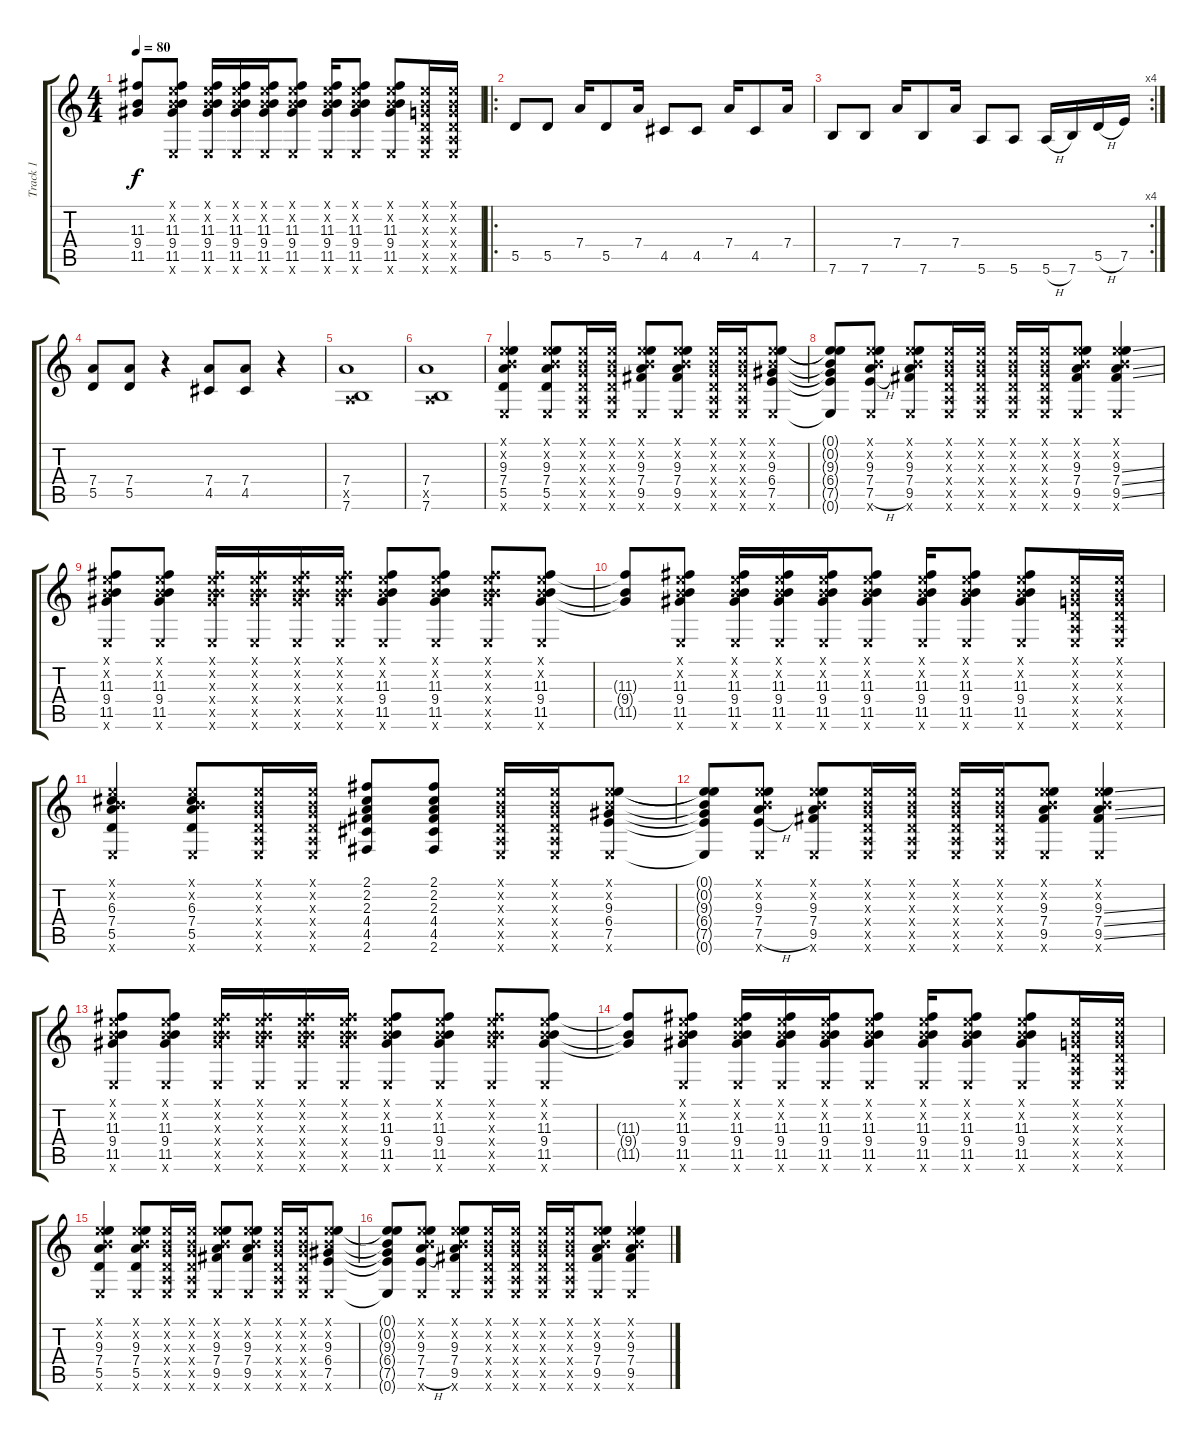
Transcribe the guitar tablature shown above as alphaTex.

\track ("Track 1" "Track 1") {instrument acousticguitarsteel}
\staff {score tabs}
\tuning (E4 B3 G3 D3 A2 E2) {hide}
\ts (4 4)
\tempo 80
\clef g2
\ks c
(11.3{t} 9.4{t} 11.5{t}).8{dy f} (0.1{x} 0.2{x} 11.3 9.4 11.5 0.6{x}).8 (0.1{x} 0.2{x} 11.3 9.4 11.5 0.6{x}).16 (0.1{x} 0.2{x} 11.3 9.4 11.5 0.6{x}).16 (0.1{x} 0.2{x} 11.3 9.4 11.5 0.6{x}).16 (0.1{x} 0.2{x} 11.3 9.4 11.5 0.6{x}).8 (0.1{x} 0.2{x} 11.3 9.4 11.5 0.6{x}).16 (0.1{x} 0.2{x} 11.3 9.4 11.5 0.6{x}).8 (0.1{x} 0.2{x} 11.3 9.4 11.5 0.6{x}).8 (0.1{x} 0.2{x} 0.3{x} 0.4{x} 0.5{x} 0.6{x}).16 (0.1{x} 0.2{x} 0.3{x} 0.4{x} 0.5{x} 0.6{x}).16 |
\ro
5.5.8 5.5.8 7.4.16 5.5.8 7.4.16 4.5.8 4.5.8 7.4.16 4.5.8 7.4.16 |
\rc 4
7.6.8 7.6.8 7.4.16 7.6.8 7.4.16 5.6.8 5.6.8 5.6{h}.16 7.6.16 5.5{h}.16 7.5.16 |
(7.4 5.5).8 (7.4 5.5).8 r.4 (7.4 4.5).8 (7.4 4.5).8 r.4 |
(7.4 0.5{x} 7.6).1 |
(7.4 0.5{x} 7.6).1 |
(0.1{x} 0.2{x} 9.3 7.4 5.5 0.6{x}).4 (0.1{x} 0.2{x} 9.3 7.4 5.5 0.6{x}).8 (0.1{x} 0.2{x} 0.3{x} 0.4{x} 0.5{x} 0.6{x}).16 (0.1{x} 0.2{x} 0.3{x} 0.4{x} 0.5{x} 0.6{x}).16 (0.1{x} 0.2{x} 9.3 7.4 9.5 0.6{x}).8 (0.1{x} 0.2{x} 9.3 7.4 9.5 0.6{x}).8 (0.1{x} 0.2{x} 0.3{x} 0.4{x} 0.5{x} 0.6{x}).16 (0.1{x} 0.2{x} 0.3{x} 0.4{x} 0.5{x} 0.6{x}).16 (0.1{x} 0.2{x} 9.3 6.4 7.5 0.6{x}).8 |
(0.1{t} 0.2{t} 9.3{t} 6.4{t} 7.5{t} 0.6{t}).8 (0.1{x} 0.2{x} 9.3 7.4 7.5{h} 0.6{x}).8 (0.1{x} 0.2{x} 9.3 7.4 9.5 0.6{x}).8 (0.1{x} 0.2{x} 0.3{x} 0.4{x} 0.5{x} 0.6{x}).16 (0.1{x} 0.2{x} 0.3{x} 0.4{x} 0.5{x} 0.6{x}).16 (0.1{x} 0.2{x} 0.3{x} 0.4{x} 0.5{x} 0.6{x}).16 (0.1{x} 0.2{x} 0.3{x} 0.4{x} 0.5{x} 0.6{x}).16 (0.1{x} 0.2{x} 9.3 7.4 9.5 0.6{x}).8 (0.1{x} 0.2{x} 9.3{ss} 7.4{ss} 9.5{ss} 0.6{x}).4 |
(0.1{x} 0.2{x} 11.3 9.4 11.5 0.6{x}).8 (0.1{x} 0.2{x} 11.3 9.4 11.5 0.6{x}).8 (0.1{x} 0.2{x} 11.3{x} 9.4{x} 11.5{x} 0.6{x}).16 (0.1{x} 0.2{x} 11.3{x} 9.4{x} 11.5{x} 0.6{x}).16 (0.1{x} 0.2{x} 11.3{x} 9.4{x} 11.5{x} 0.6{x}).16 (0.1{x} 0.2{x} 11.3{x} 9.4{x} 11.5{x} 0.6{x}).16 (0.1{x} 0.2{x} 11.3 9.4 11.5 0.6{x}).8 (0.1{x} 0.2{x} 11.3 9.4 11.5 0.6{x}).8 (0.1{x} 0.2{x} 11.3{x} 9.4{x} 11.5{x} 0.6{x}).8 (0.1{x} 0.2{x} 11.3 9.4 11.5 0.6{x}).8 |
(11.3{t} 9.4{t} 11.5{t}).8 (0.1{x} 0.2{x} 11.3 9.4 11.5 0.6{x}).8 (0.1{x} 0.2{x} 11.3 9.4 11.5 0.6{x}).16 (0.1{x} 0.2{x} 11.3 9.4 11.5 0.6{x}).16 (0.1{x} 0.2{x} 11.3 9.4 11.5 0.6{x}).16 (0.1{x} 0.2{x} 11.3 9.4 11.5 0.6{x}).8 (0.1{x} 0.2{x} 11.3 9.4 11.5 0.6{x}).16 (0.1{x} 0.2{x} 11.3 9.4 11.5 0.6{x}).8 (0.1{x} 0.2{x} 11.3 9.4 11.5 0.6{x}).8 (0.1{x} 0.2{x} 0.3{x} 0.4{x} 0.5{x} 0.6{x}).16 (0.1{x} 0.2{x} 0.3{x} 0.4{x} 0.5{x} 0.6{x}).16 |
(0.1{x} 0.2{x} 6.3 7.4 5.5 0.6{x}).4 (0.1{x} 0.2{x} 6.3 7.4 5.5 0.6{x}).8 (0.1{x} 0.2{x} 0.3{x} 0.4{x} 0.5{x} 0.6{x}).16 (0.1{x} 0.2{x} 0.3{x} 0.4{x} 0.5{x} 0.6{x}).16 (2.1 2.2 2.3 4.4 4.5 2.6).8 (2.1 2.2 2.3 4.4 4.5 2.6).8 (0.1{x} 0.2{x} 0.3{x} 0.4{x} 0.5{x} 0.6{x}).16 (0.1{x} 0.2{x} 0.3{x} 0.4{x} 0.5{x} 0.6{x}).16 (0.1{x} 0.2{x} 9.3 6.4 7.5 0.6{x}).8 |
(0.1{t} 0.2{t} 9.3{t} 6.4{t} 7.5{t} 0.6{t}).8 (0.1{x} 0.2{x} 9.3 7.4 7.5{h} 0.6{x}).8 (0.1{x} 0.2{x} 9.3 7.4 9.5 0.6{x}).8 (0.1{x} 0.2{x} 0.3{x} 0.4{x} 0.5{x} 0.6{x}).16 (0.1{x} 0.2{x} 0.3{x} 0.4{x} 0.5{x} 0.6{x}).16 (0.1{x} 0.2{x} 0.3{x} 0.4{x} 0.5{x} 0.6{x}).16 (0.1{x} 0.2{x} 0.3{x} 0.4{x} 0.5{x} 0.6{x}).16 (0.1{x} 0.2{x} 9.3 7.4 9.5 0.6{x}).8 (0.1{x} 0.2{x} 9.3{ss} 7.4{ss} 9.5{ss} 0.6{x}).4 |
(0.1{x} 0.2{x} 11.3 9.4 11.5 0.6{x}).8 (0.1{x} 0.2{x} 11.3 9.4 11.5 0.6{x}).8 (0.1{x} 0.2{x} 11.3{x} 9.4{x} 11.5{x} 0.6{x}).16 (0.1{x} 0.2{x} 11.3{x} 9.4{x} 11.5{x} 0.6{x}).16 (0.1{x} 0.2{x} 11.3{x} 9.4{x} 11.5{x} 0.6{x}).16 (0.1{x} 0.2{x} 11.3{x} 9.4{x} 11.5{x} 0.6{x}).16 (0.1{x} 0.2{x} 11.3 9.4 11.5 0.6{x}).8 (0.1{x} 0.2{x} 11.3 9.4 11.5 0.6{x}).8 (0.1{x} 0.2{x} 11.3{x} 9.4{x} 11.5{x} 0.6{x}).8 (0.1{x} 0.2{x} 11.3 9.4 11.5 0.6{x}).8 |
(11.3{t} 9.4{t} 11.5{t}).8 (0.1{x} 0.2{x} 11.3 9.4 11.5 0.6{x}).8 (0.1{x} 0.2{x} 11.3 9.4 11.5 0.6{x}).16 (0.1{x} 0.2{x} 11.3 9.4 11.5 0.6{x}).16 (0.1{x} 0.2{x} 11.3 9.4 11.5 0.6{x}).16 (0.1{x} 0.2{x} 11.3 9.4 11.5 0.6{x}).8 (0.1{x} 0.2{x} 11.3 9.4 11.5 0.6{x}).16 (0.1{x} 0.2{x} 11.3 9.4 11.5 0.6{x}).8 (0.1{x} 0.2{x} 11.3 9.4 11.5 0.6{x}).8 (0.1{x} 0.2{x} 0.3{x} 0.4{x} 0.5{x} 0.6{x}).16 (0.1{x} 0.2{x} 0.3{x} 0.4{x} 0.5{x} 0.6{x}).16 |
(0.1{x} 0.2{x} 9.3 7.4 5.5 0.6{x}).4 (0.1{x} 0.2{x} 9.3 7.4 5.5 0.6{x}).8 (0.1{x} 0.2{x} 0.3{x} 0.4{x} 0.5{x} 0.6{x}).16 (0.1{x} 0.2{x} 0.3{x} 0.4{x} 0.5{x} 0.6{x}).16 (0.1{x} 0.2{x} 9.3 7.4 9.5 0.6{x}).8 (0.1{x} 0.2{x} 9.3 7.4 9.5 0.6{x}).8 (0.1{x} 0.2{x} 0.3{x} 0.4{x} 0.5{x} 0.6{x}).16 (0.1{x} 0.2{x} 0.3{x} 0.4{x} 0.5{x} 0.6{x}).16 (0.1{x} 0.2{x} 9.3 6.4 7.5 0.6{x}).8 |
(0.1{t} 0.2{t} 9.3{t} 6.4{t} 7.5{t} 0.6{t}).8 (0.1{x} 0.2{x} 9.3 7.4 7.5{h} 0.6{x}).8 (0.1{x} 0.2{x} 9.3 7.4 9.5 0.6{x}).8 (0.1{x} 0.2{x} 0.3{x} 0.4{x} 0.5{x} 0.6{x}).16 (0.1{x} 0.2{x} 0.3{x} 0.4{x} 0.5{x} 0.6{x}).16 (0.1{x} 0.2{x} 0.3{x} 0.4{x} 0.5{x} 0.6{x}).16 (0.1{x} 0.2{x} 0.3{x} 0.4{x} 0.5{x} 0.6{x}).16 (0.1{x} 0.2{x} 9.3 7.4 9.5 0.6{x}).8 (0.1{x} 0.2{x} 9.3{ss} 7.4{ss} 9.5{ss} 0.6{x}).4
